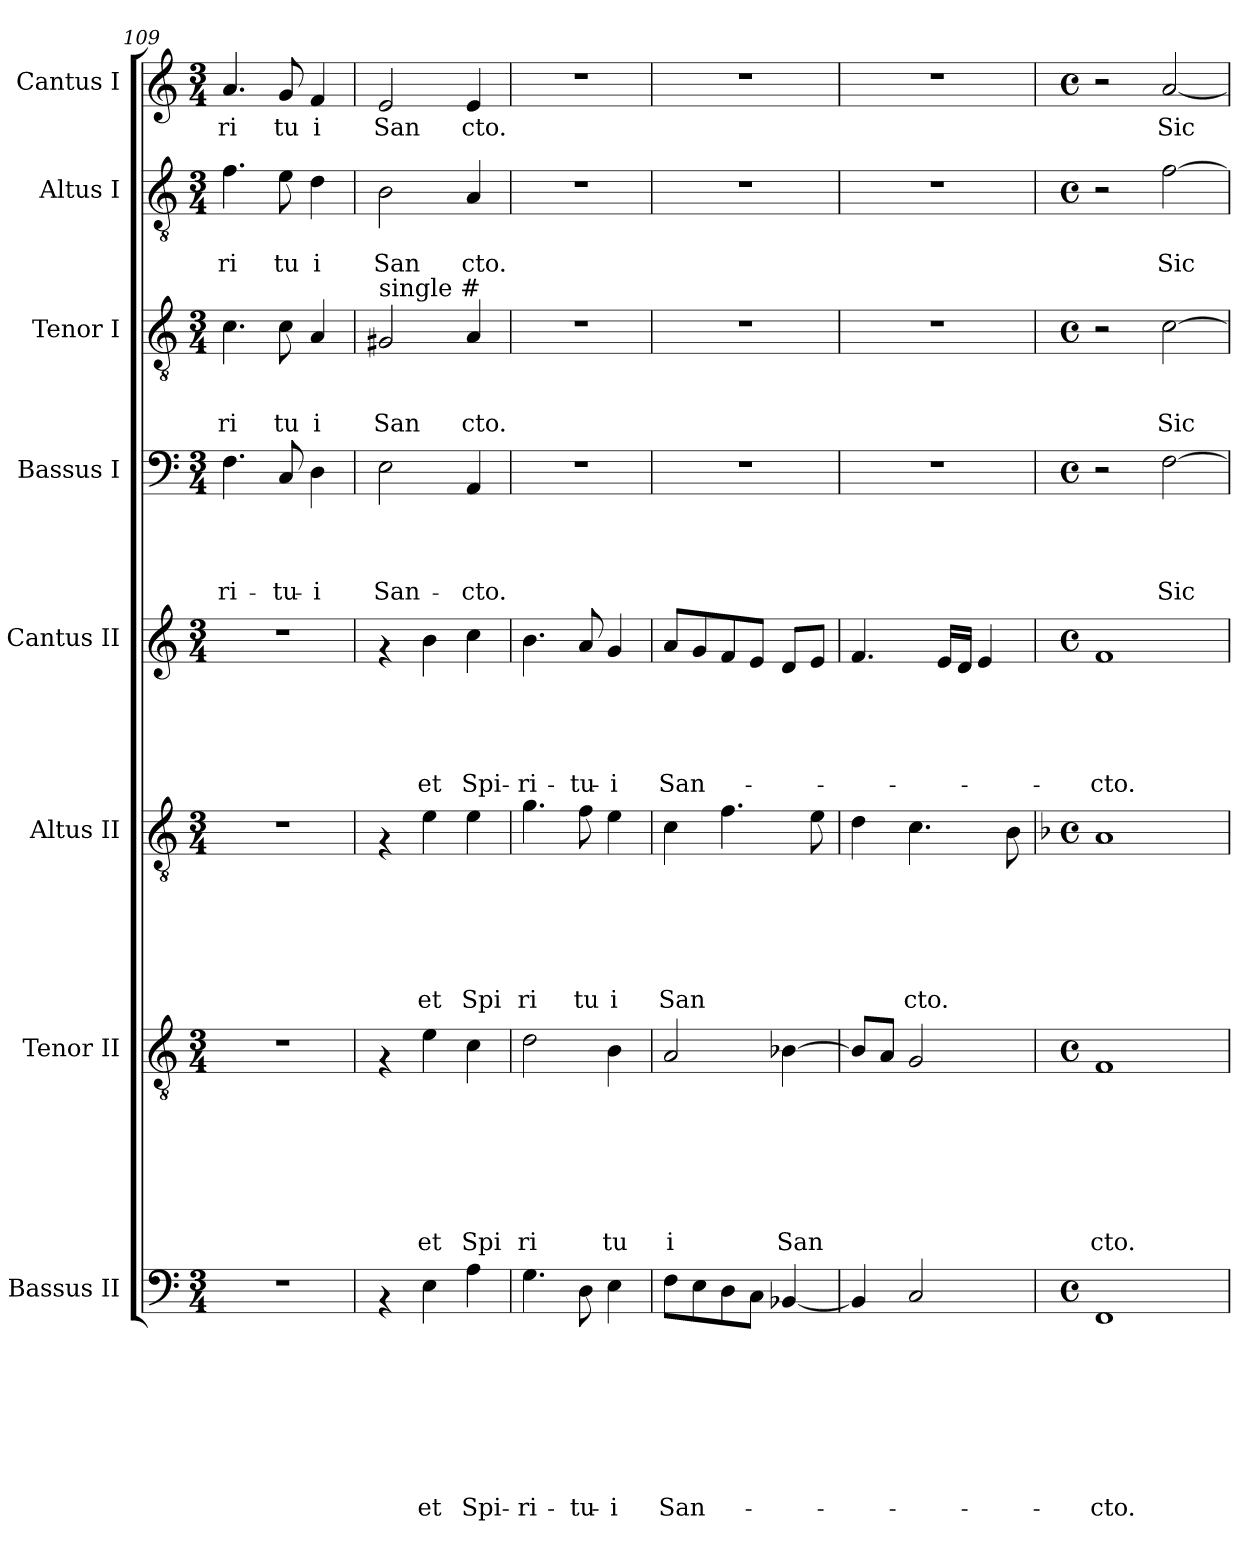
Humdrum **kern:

**kern	**text	**text	**text	**text	**text	**text	**text	**text	**kern	**text	**text	**text	**text	**text	**text	**text	**kern	**text	**text	**text	**text	**text	**text	**kern	**text	**text	**text	**text	**text	**kern	**text	**text	**text	**text	**kern	**text	**text	**text	**kern	**text	**text	**kern	**text
*part8	*part8	*part8	*part8	*part8	*part8	*part8	*part8	*part8	*part7	*part7	*part7	*part7	*part7	*part7	*part7	*part7	*part6	*part6	*part6	*part6	*part6	*part6	*part6	*part5	*part5	*part5	*part5	*part5	*part5	*part4	*part4	*part4	*part4	*part4	*part3	*part3	*part3	*part3	*part2	*part2	*part2	*part1	*part1
*staff8	*staff8	*staff8	*staff8	*staff8	*staff8	*staff8	*staff8	*staff8	*staff7	*staff7	*staff7	*staff7	*staff7	*staff7	*staff7	*staff7	*staff6	*staff6	*staff6	*staff6	*staff6	*staff6	*staff6	*staff5	*staff5	*staff5	*staff5	*staff5	*staff5	*staff4	*staff4	*staff4	*staff4	*staff4	*staff3	*staff3	*staff3	*staff3	*staff2	*staff2	*staff2	*staff1	*staff1
*I"Bassus II	*	*	*	*	*	*	*	*	*I"Tenor II	*	*	*	*	*	*	*	*I"Altus II	*	*	*	*	*	*	*I"Cantus II	*	*	*	*	*	*I"Bassus I	*	*	*	*	*I"Tenor I	*	*	*	*I"Altus I	*	*	*I"Cantus I	*
*clefF4	*	*	*	*	*	*	*	*	*clefGv2	*	*	*	*	*	*	*	*clefGv2	*	*	*	*	*	*	*clefG2	*	*	*	*	*	*clefF4	*	*	*	*	*clefGv2	*	*	*	*clefGv2	*	*	*clefG2	*
*k[]	*	*	*	*	*	*	*	*	*k[]	*	*	*	*	*	*	*	*k[]	*	*	*	*	*	*	*k[]	*	*	*	*	*	*k[]	*	*	*	*	*k[]	*	*	*	*k[]	*	*	*k[]	*
*C:	*	*	*	*	*	*	*	*	*C:	*	*	*	*	*	*	*	*C:	*	*	*	*	*	*	*C:	*	*	*	*	*	*C:	*	*	*	*	*C:	*	*	*	*C:	*	*	*C:	*
*M3/4	*	*	*	*	*	*	*	*	*M3/4	*	*	*	*	*	*	*	*M3/4	*	*	*	*	*	*	*M3/4	*	*	*	*	*	*M3/4	*	*	*	*	*M3/4	*	*	*	*M3/4	*	*	*M3/4	*
=109	=109	=109	=109	=109	=109	=109	=109	=109	=109	=109	=109	=109	=109	=109	=109	=109	=109	=109	=109	=109	=109	=109	=109	=109	=109	=109	=109	=109	=109	=109	=109	=109	=109	=109	=109	=109	=109	=109	=109	=109	=109	=109	=109
!	!	!	!	!	!	!	!	!	!	!	!	!	!	!	!	!	!	!	!	!	!	!	!	!	!	!	!	!	!	!	!	!	!	!LO:LY:b	!	!	!	!LO:LY:b	!	!	!LO:LY:b	!	!LO:LY:b
2.r	.	.	.	.	.	.	.	.	2.r	.	.	.	.	.	.	.	2.r	.	.	.	.	.	.	2.r	.	.	.	.	.	4.F\	.	.	.	-ri-	4.c\	.	.	ri	4.f\	.	ri	4.a/	ri
!	!	!	!	!	!	!	!	!	!	!	!	!	!	!	!	!	!	!	!	!	!	!	!	!	!	!	!	!	!	!	!	!	!	!LO:LY:b	!	!	!	!LO:LY:b	!	!	!LO:LY:b	!	!LO:LY:b
.	.	.	.	.	.	.	.	.	.	.	.	.	.	.	.	.	.	.	.	.	.	.	.	.	.	.	.	.	.	8C/	.	.	.	-tu-	8c\	.	.	tu	8e\	.	tu	8g/	tu
!	!	!	!	!	!	!	!	!	!	!	!	!	!	!	!	!	!	!	!	!	!	!	!	!	!	!	!	!	!	!	!	!	!	!LO:LY:b	!	!	!	!LO:LY:b	!	!	!LO:LY:b	!	!LO:LY:b
.	.	.	.	.	.	.	.	.	.	.	.	.	.	.	.	.	.	.	.	.	.	.	.	.	.	.	.	.	.	4D\	.	.	.	-i	4A/	.	.	i	4d\	.	i	4f/	i
=110	=110	=110	=110	=110	=110	=110	=110	=110	=110	=110	=110	=110	=110	=110	=110	=110	=110	=110	=110	=110	=110	=110	=110	=110	=110	=110	=110	=110	=110	=110	=110	=110	=110	=110	=110	=110	=110	=110	=110	=110	=110	=110	=110
!	!	!	!	!	!	!	!	!	!	!	!	!	!	!	!	!	!	!	!	!	!	!	!	!	!	!	!	!	!	!	!	!	!	!	!LO:TX:a:t=single #	!	!	!	!	!	!	!	!
!	!	!	!	!	!	!	!	!	!	!	!	!	!	!	!	!	!	!	!	!	!	!	!	!	!	!	!	!	!	!	!	!	!	!LO:LY:b	!	!	!	!LO:LY:b	!	!	!LO:LY:b	!	!LO:LY:b
4rAA	.	.	.	.	.	.	.	.	4rF	.	.	.	.	.	.	.	4rF	.	.	.	.	.	.	4rf	.	.	.	.	.	2E\	.	.	.	San-	2G#/	.	.	San	2B\	.	San	2e/	San
!	!	!	!	!	!	!	!	!LO:LY:b	!	!	!	!	!	!	!	!LO:LY:b	!	!	!	!	!	!	!LO:LY:b	!	!	!	!	!	!LO:LY:b	!	!	!	!	!	!	!	!	!	!	!	!	!	!
4E\	.	.	.	.	.	.	.	et	4e\	.	.	.	.	.	.	et	4e\	.	.	.	.	.	et	4b\	.	.	.	.	et	.	.	.	.	.	.	.	.	.	.	.	.	.	.
!	!	!	!	!	!	!	!	!LO:LY:b	!	!	!	!	!	!	!	!LO:LY:b	!	!	!	!	!	!	!LO:LY:b	!	!	!	!	!	!LO:LY:b	!	!	!	!	!LO:LY:b	!	!	!	!LO:LY:b	!	!	!LO:LY:b	!	!LO:LY:b
4A\	.	.	.	.	.	.	.	Spi-	4c\	.	.	.	.	.	.	Spi	4e\	.	.	.	.	.	Spi	4cc\	.	.	.	.	Spi-	4AA/	.	.	.	-cto.	4A/	.	.	cto.	4A/	.	cto.	4e/	cto.
=111	=111	=111	=111	=111	=111	=111	=111	=111	=111	=111	=111	=111	=111	=111	=111	=111	=111	=111	=111	=111	=111	=111	=111	=111	=111	=111	=111	=111	=111	=111	=111	=111	=111	=111	=111	=111	=111	=111	=111	=111	=111	=111	=111
!	!	!	!	!	!	!	!	!LO:LY:b	!	!	!	!	!	!	!	!LO:LY:b	!	!	!	!	!	!	!LO:LY:b	!	!	!	!	!	!LO:LY:b	!	!	!	!	!	!	!	!	!	!	!	!	!	!
4.G\	.	.	.	.	.	.	.	-ri-	2d\	.	.	.	.	.	.	ri	4.g\	.	.	.	.	.	ri	4.b\	.	.	.	.	-ri-	2.r	.	.	.	.	2.r	.	.	.	2.r	.	.	2.r	.
!	!	!	!	!	!	!	!	!LO:LY:b	!	!	!	!	!	!	!	!	!	!	!	!	!	!	!LO:LY:b	!	!	!	!	!	!LO:LY:b	!	!	!	!	!	!	!	!	!	!	!	!	!	!
8D\	.	.	.	.	.	.	.	-tu-	.	.	.	.	.	.	.	.	8f\	.	.	.	.	.	tu	8a/	.	.	.	.	-tu-	.	.	.	.	.	.	.	.	.	.	.	.	.	.
!	!	!	!	!	!	!	!	!LO:LY:b	!	!	!	!	!	!	!	!LO:LY:b	!	!	!	!	!	!	!LO:LY:b	!	!	!	!	!	!LO:LY:b	!	!	!	!	!	!	!	!	!	!	!	!	!	!
4E\	.	.	.	.	.	.	.	-i	4B\	.	.	.	.	.	.	tu	4e\	.	.	.	.	.	i	4g/	.	.	.	.	-i	.	.	.	.	.	.	.	.	.	.	.	.	.	.
=112	=112	=112	=112	=112	=112	=112	=112	=112	=112	=112	=112	=112	=112	=112	=112	=112	=112	=112	=112	=112	=112	=112	=112	=112	=112	=112	=112	=112	=112	=112	=112	=112	=112	=112	=112	=112	=112	=112	=112	=112	=112	=112	=112
!	!	!	!	!	!	!	!	!LO:LY:b	!	!	!	!	!	!	!	!LO:LY:b	!	!	!	!	!	!	!LO:LY:b	!	!	!	!	!	!LO:LY:b	!	!	!	!	!	!	!	!	!	!	!	!	!	!
8F\L	.	.	.	.	.	.	.	San-	2A/	.	.	.	.	.	.	i	4c\	.	.	.	.	.	San	8a/L	.	.	.	.	San-	2.r	.	.	.	.	2.r	.	.	.	2.r	.	.	2.r	.
8E\	.	.	.	.	.	.	.	.	.	.	.	.	.	.	.	.	.	.	.	.	.	.	.	8g/	.	.	.	.	.	.	.	.	.	.	.	.	.	.	.	.	.	.	.
8D\	.	.	.	.	.	.	.	.	.	.	.	.	.	.	.	.	4.f\	.	.	.	.	.	.	8f/	.	.	.	.	.	.	.	.	.	.	.	.	.	.	.	.	.	.	.
8C\J	.	.	.	.	.	.	.	.	.	.	.	.	.	.	.	.	.	.	.	.	.	.	.	8e/J	.	.	.	.	.	.	.	.	.	.	.	.	.	.	.	.	.	.	.
!	!	!	!	!	!	!	!	!	!	!	!	!	!	!	!	!LO:LY:b	!	!	!	!	!	!	!	!	!	!	!	!	!	!	!	!	!	!	!	!	!	!	!	!	!	!	!
[<4BB-X/	.	.	.	.	.	.	.	.	[>4B-X\	.	.	.	.	.	.	San	.	.	.	.	.	.	.	8d/L	.	.	.	.	.	.	.	.	.	.	.	.	.	.	.	.	.	.	.
.	.	.	.	.	.	.	.	.	.	.	.	.	.	.	.	.	8e\	.	.	.	.	.	.	8e/J	.	.	.	.	.	.	.	.	.	.	.	.	.	.	.	.	.	.	.
=113	=113	=113	=113	=113	=113	=113	=113	=113	=113	=113	=113	=113	=113	=113	=113	=113	=113	=113	=113	=113	=113	=113	=113	=113	=113	=113	=113	=113	=113	=113	=113	=113	=113	=113	=113	=113	=113	=113	=113	=113	=113	=113	=113
4BB-/]	.	.	.	.	.	.	.	.	8B-/L]	.	.	.	.	.	.	.	4d\	.	.	.	.	.	.	4.f/	.	.	.	.	.	2.r	.	.	.	.	2.r	.	.	.	2.r	.	.	2.r	.
.	.	.	.	.	.	.	.	.	8A/J	.	.	.	.	.	.	.	.	.	.	.	.	.	.	.	.	.	.	.	.	.	.	.	.	.	.	.	.	.	.	.	.	.	.
!	!	!	!	!	!	!	!	!	!	!	!	!	!	!	!	!	!	!	!	!	!	!	!LO:LY:b	!	!	!	!	!	!	!	!	!	!	!	!	!	!	!	!	!	!	!	!
2C/	.	.	.	.	.	.	.	.	2G/	.	.	.	.	.	.	.	4.c\	.	.	.	.	.	cto.	.	.	.	.	.	.	.	.	.	.	.	.	.	.	.	.	.	.	.	.
.	.	.	.	.	.	.	.	.	.	.	.	.	.	.	.	.	.	.	.	.	.	.	.	16e/LL	.	.	.	.	.	.	.	.	.	.	.	.	.	.	.	.	.	.	.
.	.	.	.	.	.	.	.	.	.	.	.	.	.	.	.	.	.	.	.	.	.	.	.	16d/JJ	.	.	.	.	.	.	.	.	.	.	.	.	.	.	.	.	.	.	.
.	.	.	.	.	.	.	.	.	.	.	.	.	.	.	.	.	.	.	.	.	.	.	.	4e/	.	.	.	.	.	.	.	.	.	.	.	.	.	.	.	.	.	.	.
.	.	.	.	.	.	.	.	.	.	.	.	.	.	.	.	.	8B\	.	.	.	.	.	.	.	.	.	.	.	.	.	.	.	.	.	.	.	.	.	.	.	.	.	.
=114	=114	=114	=114	=114	=114	=114	=114	=114	=114	=114	=114	=114	=114	=114	=114	=114	=114	=114	=114	=114	=114	=114	=114	=114	=114	=114	=114	=114	=114	=114	=114	=114	=114	=114	=114	=114	=114	=114	=114	=114	=114	=114	=114
*	*	*	*	*	*	*	*	*	*	*	*	*	*	*	*	*	*k[b-]	*	*	*	*	*	*	*	*	*	*	*	*	*	*	*	*	*	*	*	*	*	*	*	*	*	*
*	*	*	*	*	*	*	*	*	*	*	*	*	*	*	*	*	*F:	*	*	*	*	*	*	*	*	*	*	*	*	*	*	*	*	*	*	*	*	*	*	*	*	*	*
*M4/4	*	*	*	*	*	*	*	*	*M4/4	*	*	*	*	*	*	*	*M4/4	*	*	*	*	*	*	*M4/4	*	*	*	*	*	*M4/4	*	*	*	*	*M4/4	*	*	*	*M4/4	*	*	*M4/4	*
*met(c)	*	*	*	*	*	*	*	*	*met(c)	*	*	*	*	*	*	*	*met(c)	*	*	*	*	*	*	*met(c)	*	*	*	*	*	*met(c)	*	*	*	*	*met(c)	*	*	*	*met(c)	*	*	*met(c)	*
!	!	!	!	!	!	!	!	!LO:LY:b	!	!	!	!	!	!	!	!LO:LY:b	!	!	!	!	!	!	!	!	!	!	!	!	!LO:LY:b	!	!	!	!	!	!	!	!	!	!	!	!	!	!
1FF	.	.	.	.	.	.	.	-cto.	1F	.	.	.	.	.	.	cto.	1A	.	.	.	.	.	.	1f	.	.	.	.	-cto.	2r	.	.	.	.	2r	.	.	.	2r	.	.	2r	.
!	!	!	!	!	!	!	!	!	!	!	!	!	!	!	!	!	!	!	!	!	!	!	!	!	!	!	!	!	!	!	!	!	!	!LO:LY:b	!	!	!	!LO:LY:b	!	!	!LO:LY:b	!	!LO:LY:b
.	.	.	.	.	.	.	.	.	.	.	.	.	.	.	.	.	.	.	.	.	.	.	.	.	.	.	.	.	.	[>2F\	.	.	.	Sic-	[>2c\	.	.	Sic	[>2f\	.	Sic	[<2a/	Sic
=	=	=	=	=	=	=	=	=	=	=	=	=	=	=	=	=	=	=	=	=	=	=	=	=	=	=	=	=	=	=	=	=	=	=	=	=	=	=	=	=	=	=	=
*-	*-	*-	*-	*-	*-	*-	*-	*-	*-	*-	*-	*-	*-	*-	*-	*-	*-	*-	*-	*-	*-	*-	*-	*-	*-	*-	*-	*-	*-	*-	*-	*-	*-	*-	*-	*-	*-	*-	*-	*-	*-	*-	*-
